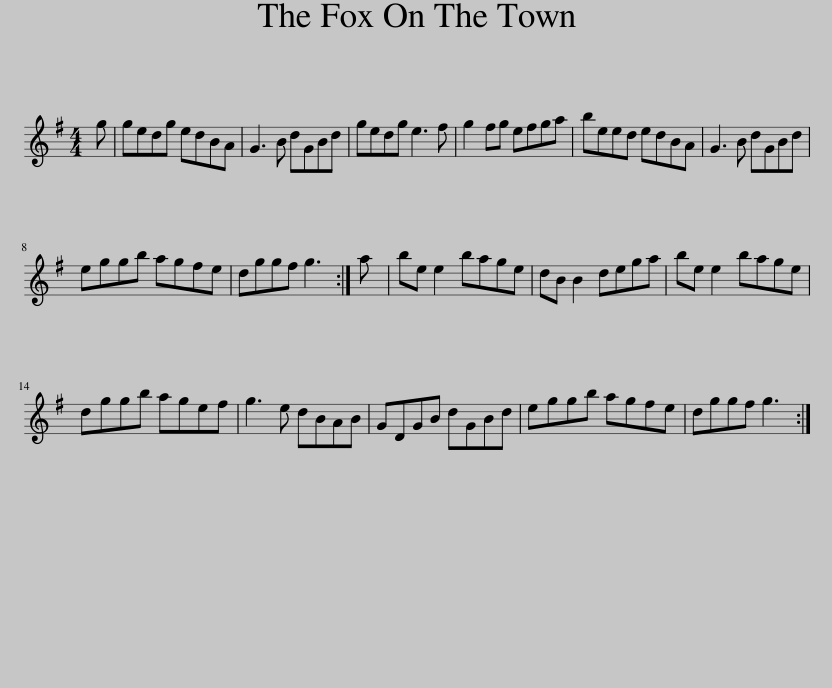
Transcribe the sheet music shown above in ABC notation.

X:1
L:1/8
M:4/4
I:linebreak $
K:G
V:1 treble
V:1
 g | gedg edBA | G3 B dGBd | gedg e3 f | g2 fg efga | %5
 beed edBA | G3 B dGBd |$ eggb agfe | dggf g3 :| a | %10
 be e2 bage | dB B2 dega | be e2 bage |$ dggb agef | g3 e dBAB | %15
 GDGB dGBd | eggb agfe | dggf g3 :| %18
